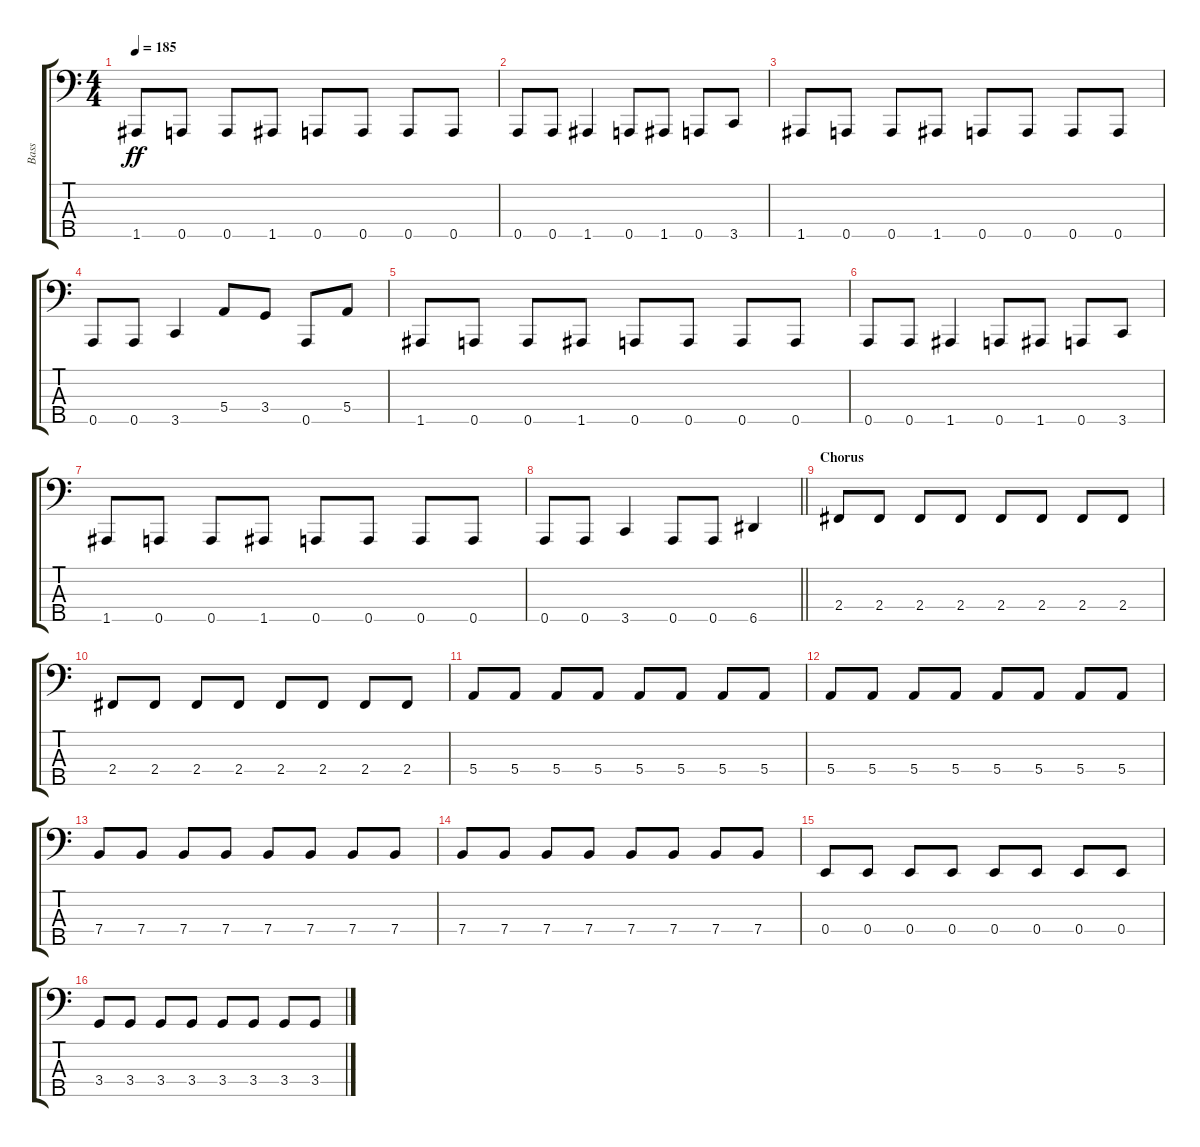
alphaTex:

\track ("Bass" "Bass") {instrument electricbasspick}
\staff {score tabs}
\tuning (G2 D2 A1 E1 A0) {hide}
\ts (4 4)
\tempo 185
\clef f4
\ks c
1.5.8{dy ff} 0.5.8 0.5.8 1.5.8 0.5.8 0.5.8 0.5.8 0.5.8 |
0.5.8 0.5.8 1.5.4 0.5.8 1.5.8 0.5.8 3.5.8 |
1.5.8 0.5.8 0.5.8 1.5.8 0.5.8 0.5.8 0.5.8 0.5.8 |
0.5.8 0.5.8 3.5.4 5.4.8 3.4.8 0.5.8 5.4.8 |
1.5.8 0.5.8 0.5.8 1.5.8 0.5.8 0.5.8 0.5.8 0.5.8 |
0.5.8 0.5.8 1.5.4 0.5.8 1.5.8 0.5.8 3.5.8 |
1.5.8 0.5.8 0.5.8 1.5.8 0.5.8 0.5.8 0.5.8 0.5.8 |
\barLineRight lightlight
0.5.8 0.5.8 3.5.4 0.5.8 0.5.8 6.5.4 |
\section ("" "Chorus")
2.4.8 2.4.8 2.4.8 2.4.8 2.4.8 2.4.8 2.4.8 2.4.8 |
2.4.8 2.4.8 2.4.8 2.4.8 2.4.8 2.4.8 2.4.8 2.4.8 |
5.4.8 5.4.8 5.4.8 5.4.8 5.4.8 5.4.8 5.4.8 5.4.8 |
5.4.8 5.4.8 5.4.8 5.4.8 5.4.8 5.4.8 5.4.8 5.4.8 |
7.4.8 7.4.8 7.4.8 7.4.8 7.4.8 7.4.8 7.4.8 7.4.8 |
7.4.8 7.4.8 7.4.8 7.4.8 7.4.8 7.4.8 7.4.8 7.4.8 |
0.4.8 0.4.8 0.4.8 0.4.8 0.4.8 0.4.8 0.4.8 0.4.8 |
3.4.8 3.4.8 3.4.8 3.4.8 3.4.8 3.4.8 3.4.8 3.4.8
